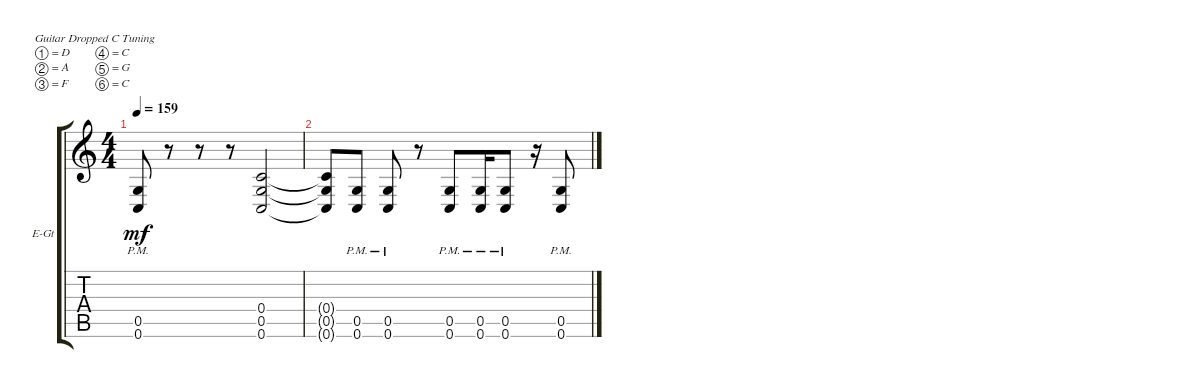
\defaultSystemsLayout 4
\bracketExtendMode groupsimilarinstruments
\firstSystemTrackNameOrientation horizontal
\otherSystemsTrackNameOrientation horizontal
\track ("Electric Guitar" "E-Gt") {instrument distortionguitar}
\staff {score tabs}
\tuning (D4 A3 F3 C3 G2 C2)
\ts (4 4)
\tempo 159
\clef g2
\ks c
(0.6{pm} 0.5{pm}).8{dy mf} r.8 r.8 r.8 (0.6 0.5 0.4).2 |
(0.6{t} 0.5{t} 0.4{t}).8 (0.6{pm} 0.5{pm}).8 (0.6{pm} 0.5{pm}).8 r.8 (0.6{pm} 0.5{pm}).8 (0.5{pm} 0.6{pm}).16 (0.6{pm} 0.5{pm}).8 r.16 (0.6{pm} 0.5{pm}).8
